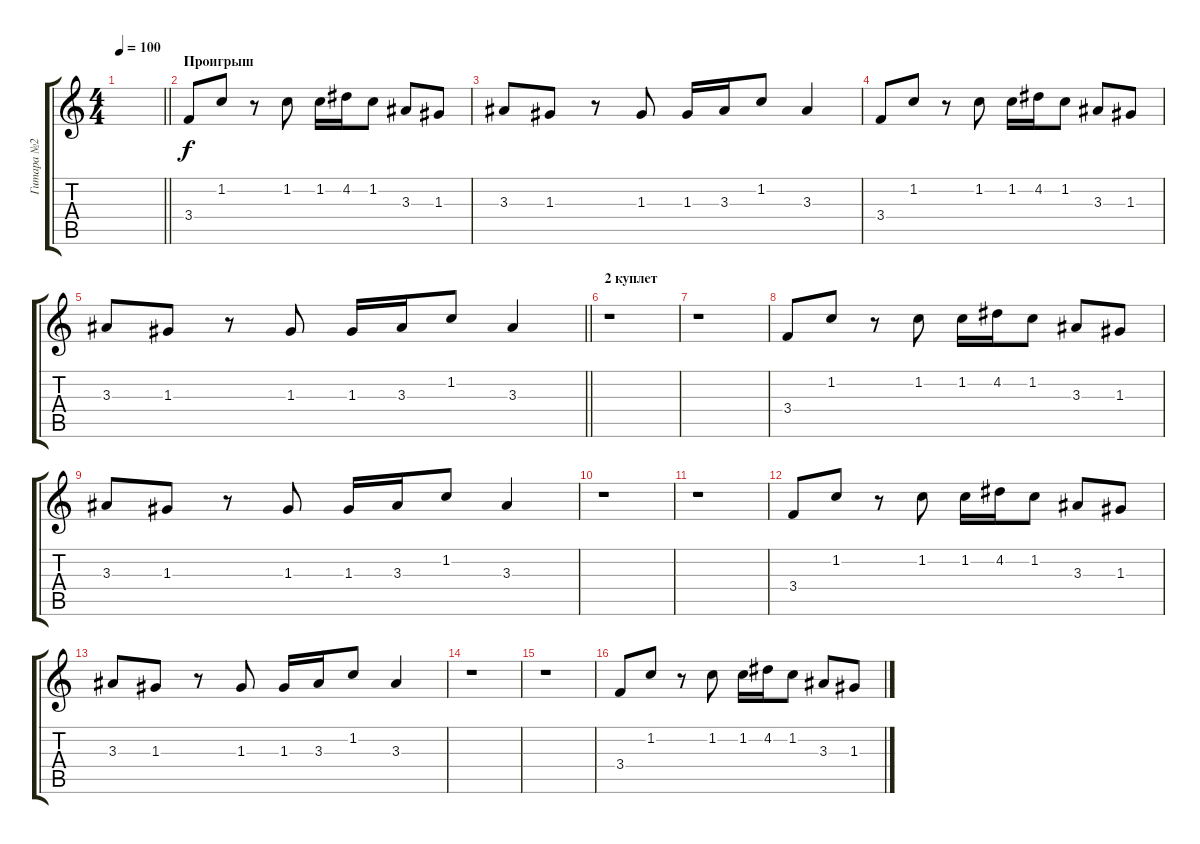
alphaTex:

\track ("Гитара №2" "Гитара №2") {instrument overdrivenguitar}
\staff {score tabs}
\tuning (E4 B3 G3 D3 A2 E2) {hide}
\ts (4 4)
\tempo 100
\clef g2
\barLineRight lightlight
\ks c
|
\section ("" "Проигрыш")
3.4.8 1.2.8 r.8 1.2.8 1.2.16 4.2.16 1.2.8 3.3.8 1.3.8 |
3.3.8 1.3.8 r.8 1.3.8 1.3.16 3.3.16 1.2.8 3.3.4 |
3.4.8 1.2.8 r.8 1.2.8 1.2.16 4.2.16 1.2.8 3.3.8 1.3.8 |
\barLineRight lightlight
3.3.8 1.3.8 r.8 1.3.8 1.3.16 3.3.16 1.2.8 3.3.4 |
\section ("" "2 куплет")
r.1 |
r.1 |
3.4.8 1.2.8 r.8 1.2.8 1.2.16 4.2.16 1.2.8 3.3.8 1.3.8 |
3.3.8 1.3.8 r.8 1.3.8 1.3.16 3.3.16 1.2.8 3.3.4 |
r.1 |
r.1 |
3.4.8 1.2.8 r.8 1.2.8 1.2.16 4.2.16 1.2.8 3.3.8 1.3.8 |
3.3.8 1.3.8 r.8 1.3.8 1.3.16 3.3.16 1.2.8 3.3.4 |
r.1 |
r.1 |
3.4.8 1.2.8 r.8 1.2.8 1.2.16 4.2.16 1.2.8 3.3.8 1.3.8
